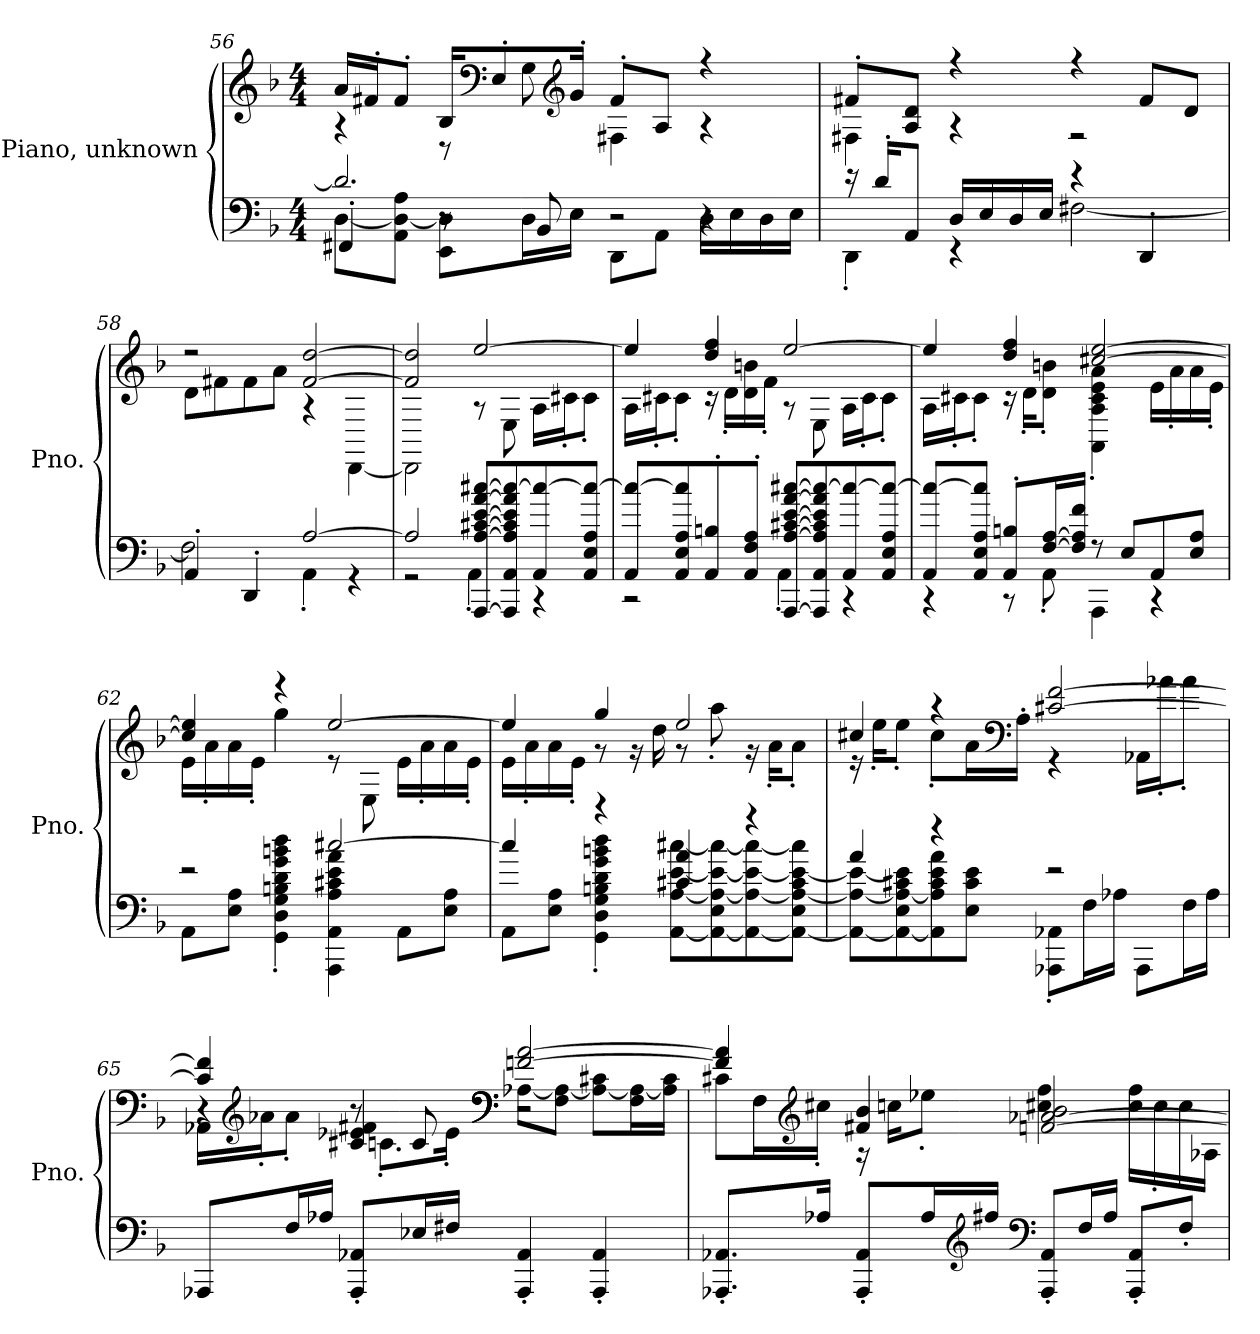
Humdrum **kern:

**kern	**kern
*part1	*part1
*staff2	*staff1
*I"Piano, unknown	*
*I'Pno.	*
*clefF4	*clefG2
*k[b-]	*k[b-]
*M4/4	*M4/4
=56	=56
*^	*^
*	*^	*	*
2.d/]	[8D\L	4FF#X'/	16a/LL	4r
.	.	.	16f#X'/J	.
.	8AA\ 8D\_ 8A\J	.	8f#'/J	.
.	8EE\ 8D\]L	8r	16B-/KL	8r
*	*	*	*clefF4	*
.	.	.	8E'/	.
.	16D\L	8BB-/	.	8G\
*	*	*	*clefG2	*
.	16E\JJ	.	16g'/Jk	.
.	8DD\L	2r	8f#'/L	4F#X\
.	8AA\J	.	8A/J	.
4r	16D\LL	.	4r	4r
.	16E\	.	.	.
.	16D\	.	.	.
.	16E\JJ	.	.	.
*	*v	*v	*	*
!!LO:LB:g=z	!!
=57	=57	=57	=57
16r	4DD'\	8f#X'/L	4F#X\
16d'/KL	.	.	.
8AA/J	.	8A/ 8d/J	.
16D/LL	4r	4r	4r
16E/	.	.	.
16D/	.	.	.
16E/JJ	.	.	.
4r	[2F#X\	4r	2r
4DD'/	.	8f#/L	.
.	.	8d/J	.
=58	=58	=58	=58
4AA'/	2F#\]	2r	8d\L
.	.	.	8f#X\
4DD'/	.	.	8f#\
.	.	.	8a\J
[2A/	4AA'\	[2f#/ [2dd/	4r
.	4r	.	[4DD\
=59	=59	=59	=59
2A/]	2r	2f#/] 2dd/]	2DD\]
[8AAA/ [8A/ [8c#X/ [8e/ [8a/ [8cc#X/L	4AA'\	[2ee/	8r
8AAA/] 8AA/ 8A/] 8c#/] 8e/] 8a/] 8cc#/_	.	.	8E\
8AA/ 8cc#/_	4r	.	16A\LL
.	.	.	16c#X'\J
8AA/ 8E/ 8A/ 8cc#/_J	.	.	8c#'\J
!!LO:LB:g=z	!!
=60	=60	=60	=60
8AA/ 8cc#/_L	2r	4ee/]	16A\LL
.	.	.	16c#X'\J
8AA/ 8E/ 8A/ 8cc#/]	.	.	8c#'\J
8AA/' 8Bn/'	.	4dd/ 4ff/	16r
.	.	.	16d'\LL
8AA/' 8F/' 8A/'J	.	.	16d\ 16bn\
.	.	.	16f'\JJ
[8AAA/ [8A/ [8c#X/ [8e/ [8a/ [8cc#X/L	4AA'\	[2ee/	8r
8AAA/] 8AA/ 8A/] 8c#/] 8e/] 8a/] 8cc#/_	.	.	8E\
8AA/ 8cc#/_	4r	.	16A\LL
.	.	.	16c#'\J
8AA/ 8E/ 8A/ 8cc#/_J	.	.	8c#'\J
=61	=61	=61	=61
8AA/ 8cc#/_L	4r	4ee/]	16A\LL
.	.	.	16c#X'\J
8AA/ 8E/ 8A/ 8cc#/]J	.	.	8c#'\J
8AA/' 8Bn/'L	8r	4dd/ 4ff/	16r
.	.	.	16d'\KL
[16F/ [16A/L	8AA'\	.	8d\' 8bn\'J
16F/] 16A/] 16f/JJ	.	.	.
8r	4AAA\	[2cc#X/ [2ee/	4AA\' 4A\' 4c#\' 4e\' 4a\'
8E/L	.	.	.
8AA/	4r	.	16e\LL
.	.	.	16a'\
8E/ 8A/J	.	.	16a\
.	.	.	16e'\JJ
=62	=62	=62	=62
2r	8AA\L	4cc#/] 4ee/]	16e\LL
.	.	.	16a'\
.	8E\ 8A\J	.	16a\
.	.	.	16e'\JJ
.	4GG\' 4D\' 4G\' 4Bn\' 4d\' 4g\' 4bn\' 4dd\'	4r	4gg\
[2cc#X/	4AAA\ 4AA\ 4A\ 4c#X\ 4e\ 4a\	[2ee/	8r
.	.	.	8E\
.	8AA\L	.	16e\LL
.	.	.	16a'\
.	8E\ 8A\J	.	16a\
.	.	.	16e'\JJ
!!LO:LB:g=z	!!
=63	=63	=63	=63
4cc#/]	8AA\L	4ee/]	16e\LL
.	.	.	16a'\
.	8E\ 8A\J	.	16a\
.	.	.	16e'\JJ
4r	4GG\' 4D\' 4G\' 4Bn\' 4d\' 4g\' 4bn\' 4dd\'	4gg/	8r
.	.	.	16r
.	.	.	16dd\
4c#X/ 4a/	[8AA\ [8A\ [8e\ [8cc#X\L	2ee/	8r
.	8AA\_ 8E\ 8A\_ 8e\_ 8cc#\_	.	8aa'\
4r	8AA\_ 8A\_ 8e\_ 8cc#\_	.	16r
.	.	.	16a'\KL
.	8AA\_ 8E\ 8A\_ 8c#\ 8e\_ 8cc#\]J	.	8a'\J
=64	=64	=64	=64
4a/	8AA\_ 8A\_ 8e\_L	4cc#X/	16r
.	.	.	16ee'\KL
.	8AA\_ 8E\ 8A\_ 8c#X\ 8e\]	.	8ee'\J
4r	8AA\] 8A\] 8c#\ 8e\ 8a\	4r	8cc#'\L
.	8E\ 8c#\ 8e\J	.	16a\L
*	*	*clefF4	*
.	.	.	16A'\JJ
2r	8AAA-X\' 8AA-X\'L	[2c#X/ [2f/	4r
.	16F\L	.	.
.	16A-X\JJ	.	.
.	8AAA-\L	.	16AA-X\LL
.	.	.	16a-X'\J
.	16F\L	.	8a-'\J
.	16A-\JJ	.	.
*v	*v	*	*
!!LO:LB:g=z
=65	=65	=65
*	*	*^
8AAA-X/L	4c#/] 4f/]	16AA-X\LL	4r
*	*clefG2	*	*
.	.	16a-X'\J	.
16F/L	.	8a-'\J	.
16A-X/JJ	.	.	.
8AAA-/' 8AA-X/'L	4c#X/ 4e-X/ 4f#X/	8.cn'\L	8r
16E-X/L	.	.	8c/
16F#X/JJ	.	16e-'\Jk	.
*	*clefF4	*	*
4AAA-/' 4AA-/'	[2fn/ [2a-/	[8A-X\L	2r
.	.	8F\ 8A-\_J	.
4AAA-/' 4AA-/'	.	8A-\_ 8c#X\L	.
.	.	16F\ 16A-\_L	.
.	.	16A-\] 16c#\JJ	.
*	*	*v	*v
!!LO:LB:g=z
=66	=66	=66
8.AAA-X/' 8.AA-X/'L	4f/] 4a-/]	8c#X\L
.	.	16F\L
*	*clefG2	*
16A-X/Jk	.	16cc#X'\JJ
8AAA-/' 8AA-/'L	4f#X/ 4b-/	16r
.	.	16ccn\KL
16A-/L	.	8ee-X'\J
*clefG2	*	*
16ff#X/JJ	.	.
*clefF4	*	*
8AAA-/' 8AA-/'L	[2fn/ [2a-X/ 2b-/	4cc#X\ 4ff\
16F/L	.	.
16A-/JJ	.	.
8AAA-/' 8AA-/'L	.	16cc#\ 16ff\LL
.	.	16cc#'\
8F'/J	.	16cc#\
.	.	16A-X\JJ
*	*v	*v
=	=
*-	*-
